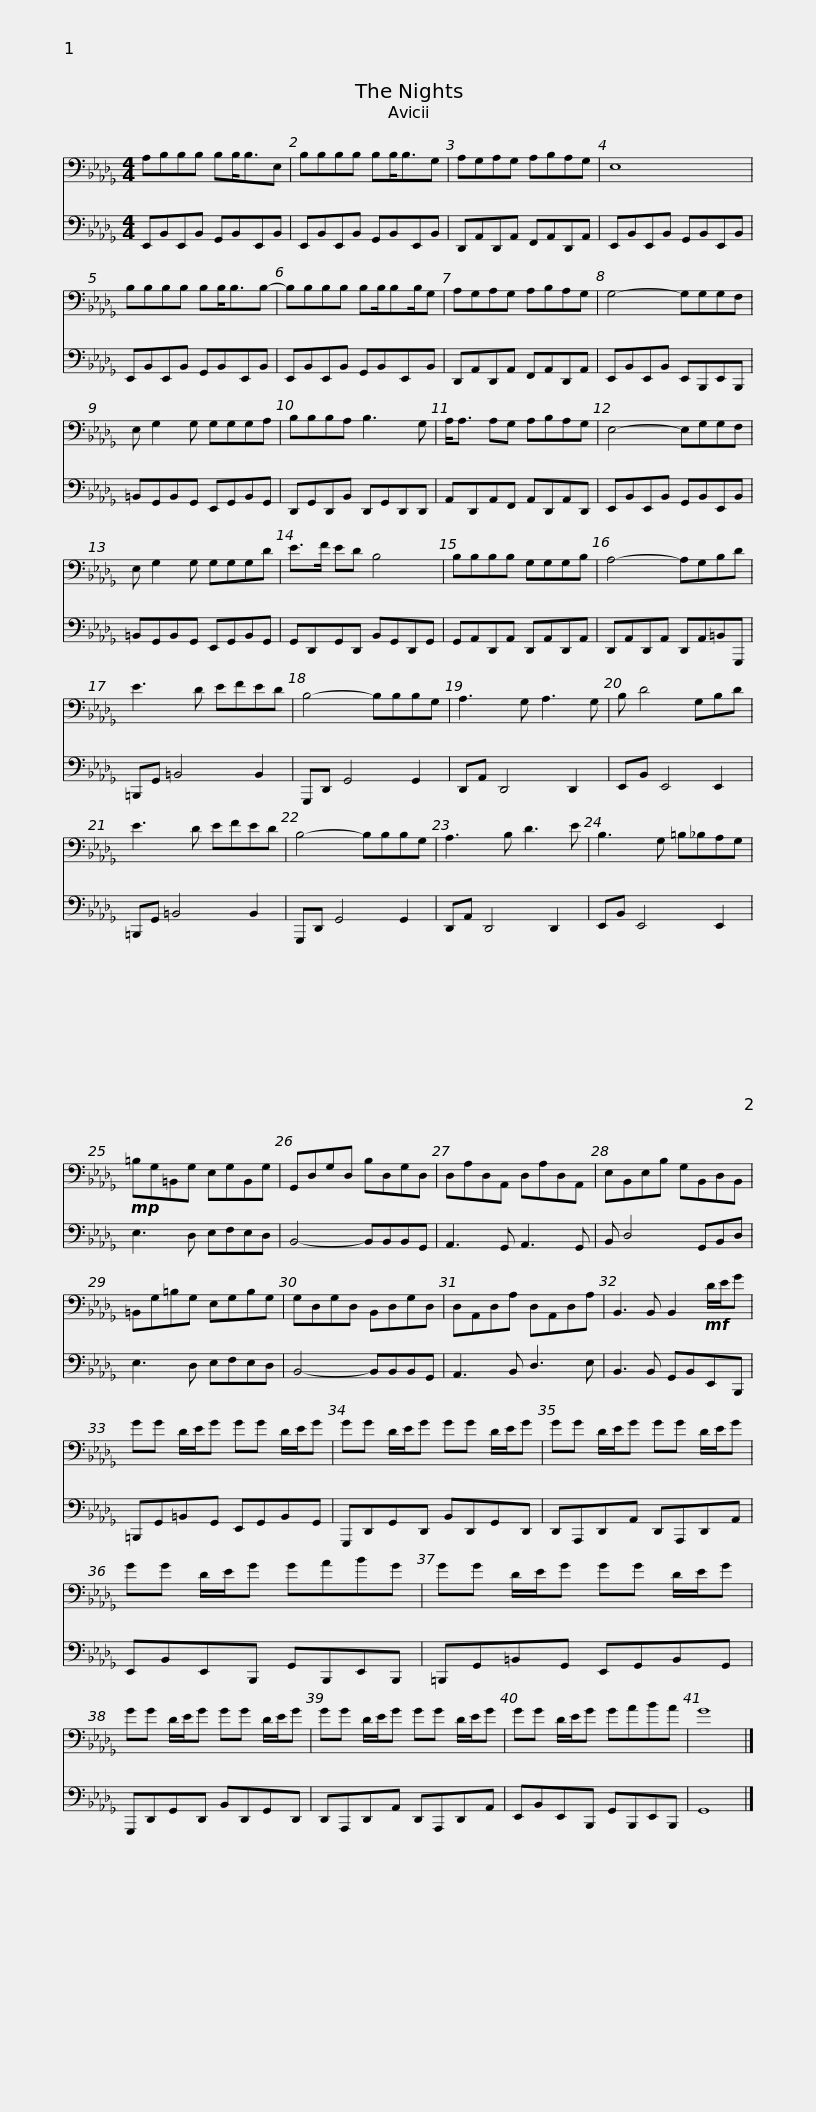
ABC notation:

X:1
%%score 1 2
L:1/8
M:4/4
I:linebreak $
K:Db
V:1 bass
V:2 bass
V:1
 A,B,B,B, B,B,<B,E, | B,B,B,B, B,B,<B,G, | A,G,A,G, A,B,A,G, | E,8 |$ B,B,B,B, B,B,<B,B,- | %5
 B,B,B,B, B,B,/B,B,/G, | A,G,A,G, A,B,A,G, | G,4- G,G,G,F, |$ E, G,2 G, G,G,G,A, | B,B,B,A, B,3 G, | %10
 A,<A, A,G, A,B,A,G, | E,4- E,G,G,F, |$ E, G,2 G, G,G,G,D | E>F ED B,4 | B,B,B,B, G,G,G,B, | %15
 A,4- A,G,B,D |$ E3 D EFED | B,4- B,B,B,G, | A,3 G, A,3 G, | B, D4 G,B,D |$ %20
 E3 D EFED | B,4- B,B,B,G, | A,3 B, D3 E | B,3 G, =B,_B,A,G, |$!mp! =B,G,=B,,G, E,G,B,,G, | %25
 G,,D,G,D, B,D,G,D, | D,A,D,A,, D,A,D,A,, | E,B,,E,B, G,B,,D,B,, |$ =B,,G,=B,G, E,G,B,G, | G,D,G,D, B,,D,G,D, | %30
 D,A,,D,A, D,A,,D,A, | B,,3 B,, B,,2!mf! D/E/G |$ GG D/E/G GG D/E/G | GG D/E/G GG D/E/G |$ GG D/E/G GG D/E/G | %35
 GG D/E/G GABG | GG D/E/G GG D/E/G |$ GG D/E/G GG D/E/G | GG D/E/G GG D/E/G | GG D/E/G GABA |$ %40
 G8 |] %41
V:2
 E,,B,,E,,B,, G,,B,,E,,B,, | E,,B,,E,,B,, G,,B,,E,,B,, | D,,A,,D,,A,, F,,A,,D,,A,, | E,,B,,E,,B,, G,,B,,E,,B,, |$ E,,B,,E,,B,, G,,B,,E,,B,, | %5
 E,,B,,E,,B,, G,,B,,E,,B,, | D,,A,,D,,A,, F,,A,,D,,A,, | E,,B,,E,,B,, E,,B,,,E,,B,,, |$ =B,,G,,B,,G,, E,,G,,B,,G,, | D,,G,,D,,B,, D,,G,,D,,D,, | %10
 A,,D,,A,,F,, A,,D,,A,,D,, | E,,B,,E,,B,, G,,B,,E,,B,, |$ =B,,G,,B,,G,, E,,G,,B,,G,, | G,,D,,G,,D,, B,,G,,D,,G,, | G,,A,,D,,A,, D,,A,,D,,A,, | %15
 D,,A,,D,,A,, D,,A,,=B,,G,,, |$ =B,,,G,, =B,,4 B,,2 | G,,,D,, G,,4 G,,2 | D,,A,, D,,4 D,,2 | E,,B,, E,,4 E,,2 |$ %20
 =B,,,G,, =B,,4 B,,2 | G,,,D,, G,,4 G,,2 | D,,A,, D,,4 D,,2 | E,,B,, E,,4 E,,2 |$ E,3 D, E,F,E,D, | %25
 B,,4- B,,B,,B,,G,, | A,,3 G,, A,,3 G,, | B,, D,4 G,,B,,D, |$ E,3 D, E,F,E,D, | B,,4- B,,B,,B,,G,, | %30
 A,,3 B,, D,3 E, | B,,3 B,, G,,B,,E,,B,,, |$ =B,,,G,,=B,,G,, E,,G,,B,,G,, | G,,,D,,G,,D,, B,,D,,G,,D,, |$ D,,A,,,D,,A,, D,,A,,,D,,A,, | %35
 E,,B,,E,,B,,, G,,B,,,E,,B,,, | =B,,,G,,=B,,G,, E,,G,,B,,G,, |$ G,,,D,,G,,D,, B,,D,,G,,D,, | D,,A,,,D,,A,, D,,A,,,D,,A,, | E,,B,,E,,B,,, G,,B,,,E,,B,,, |$ %40
 G,,8 |] %41
